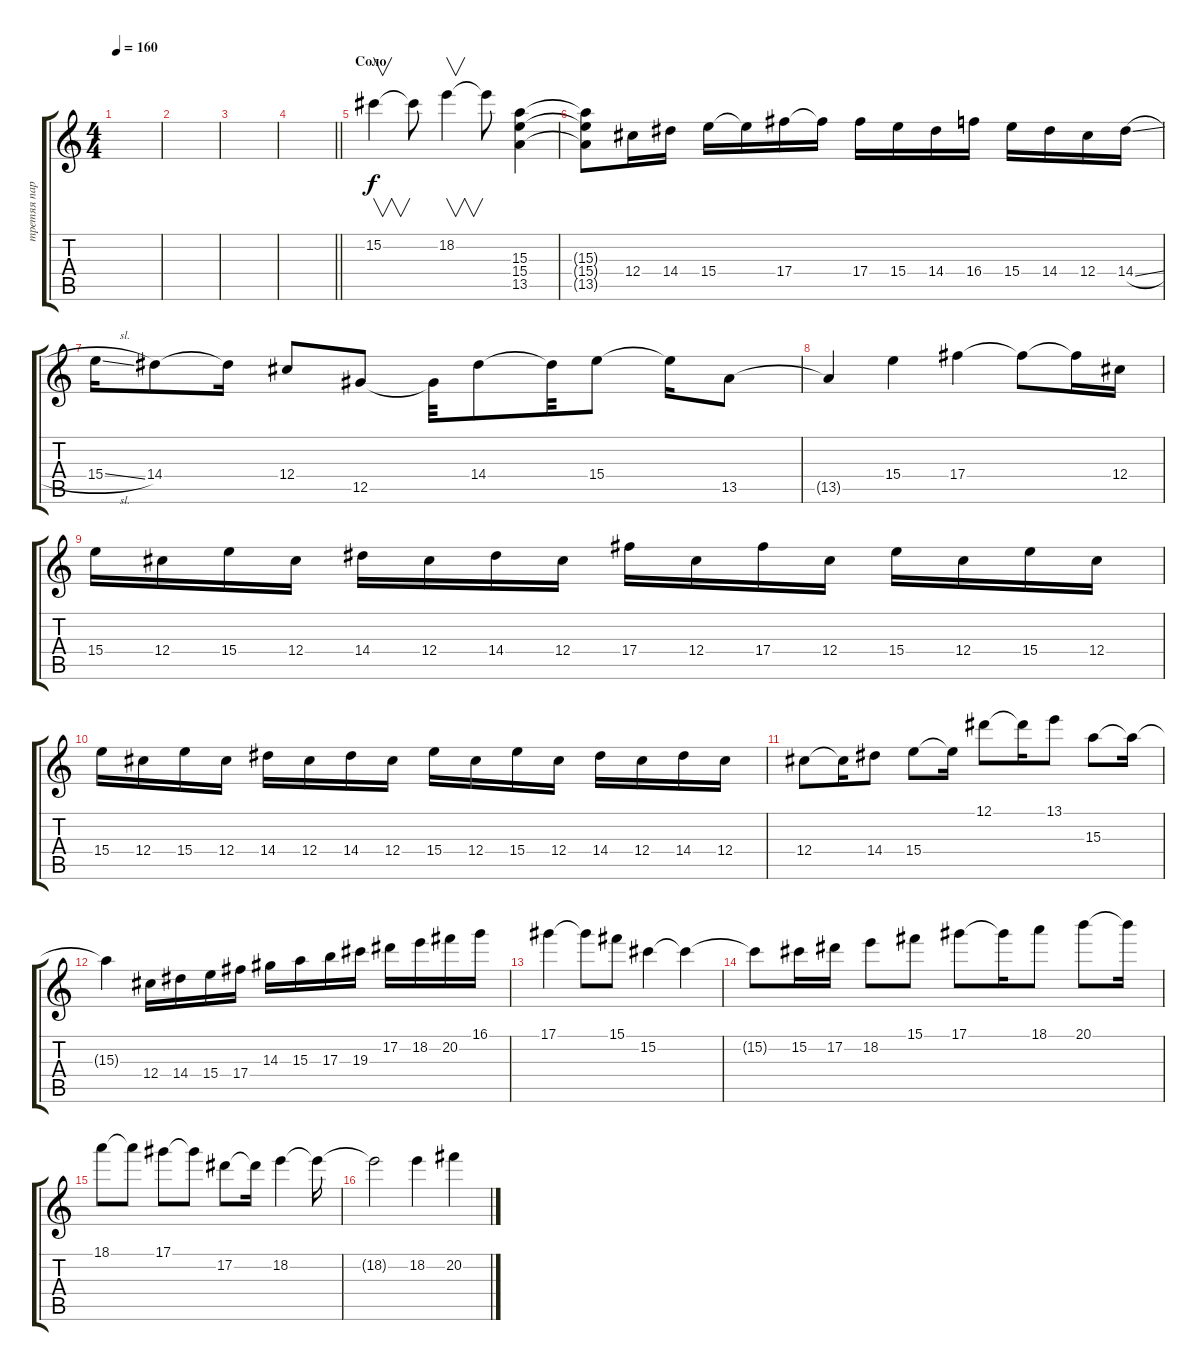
\track ("третяя партия , оно же СОЛО" "третяя пар") {instrument distortionguitar}
\staff {score tabs}
\tuning (Eb4 Bb3 Gb3 Db3 Ab2 Db2) {hide}
\ts (4 4)
\tempo 160
\clef g2
\ks c
|
|
|
\barLineRight lightlight
|
\section ("" "Соло")
15.2.4{v} 15.2{t}.8 18.2.4{v} 18.2{t}.8 (15.3 15.4 13.5).4 |
(15.3{t} 15.4{t} 13.5{t}).8 12.4.16 14.4.16 15.4.16 15.4{t}.16 17.4.16 17.4{t}.16 17.4.16 15.4.16 14.4.16 16.4.16 15.4.16 14.4.16 12.4.16 14.4{sl}.16 |
15.4{sl}.16 14.4.8 14.4{t}.16 12.4.8 12.5.8 12.5{t}.32 14.4.8 14.4{t}.32 15.4.8 15.4{t}.16 13.5.8 |
13.5{t}.4 15.4.4 17.4.4 17.4{t}.8 17.4{t}.16 12.4.16 |
15.4.16 12.4.16 15.4.16 12.4.16 14.4.16 12.4.16 14.4.16 12.4.16 17.4.16 12.4.16 17.4.16 12.4.16 15.4.16 12.4.16 15.4.16 12.4.16 |
15.4.16 12.4.16 15.4.16 12.4.16 14.4.16 12.4.16 14.4.16 12.4.16 15.4.16 12.4.16 15.4.16 12.4.16 14.4.16 12.4.16 14.4.16 12.4.16 |
12.4.8 12.4{t}.16 14.4.8 15.4.8 15.4{t}.16 12.1.8 12.1{t}.16 13.1.8 15.3.8 15.3{t}.16 |
15.3{t}.4 12.4.16 14.4.16 15.4.16 17.4.16 14.3.16 15.3.16 17.3.16 19.3.16 17.2.16 18.2.16 20.2.16 16.1.16 |
17.1.4 17.1{t}.8 15.1.8 15.2.4 15.2{t}.4 |
15.2{t}.8 15.2.16 17.2.16 18.2.8 15.1.8 17.1.8 17.1{t}.16 18.1.8 20.1.8 20.1{t}.16 |
18.1.8 18.1{t}.8 17.1.8 17.1{t}.8 17.2.8 17.2{t}.16 18.2.4 18.2{t}.16 |
18.2{t}.2 18.2.4 20.2.4
